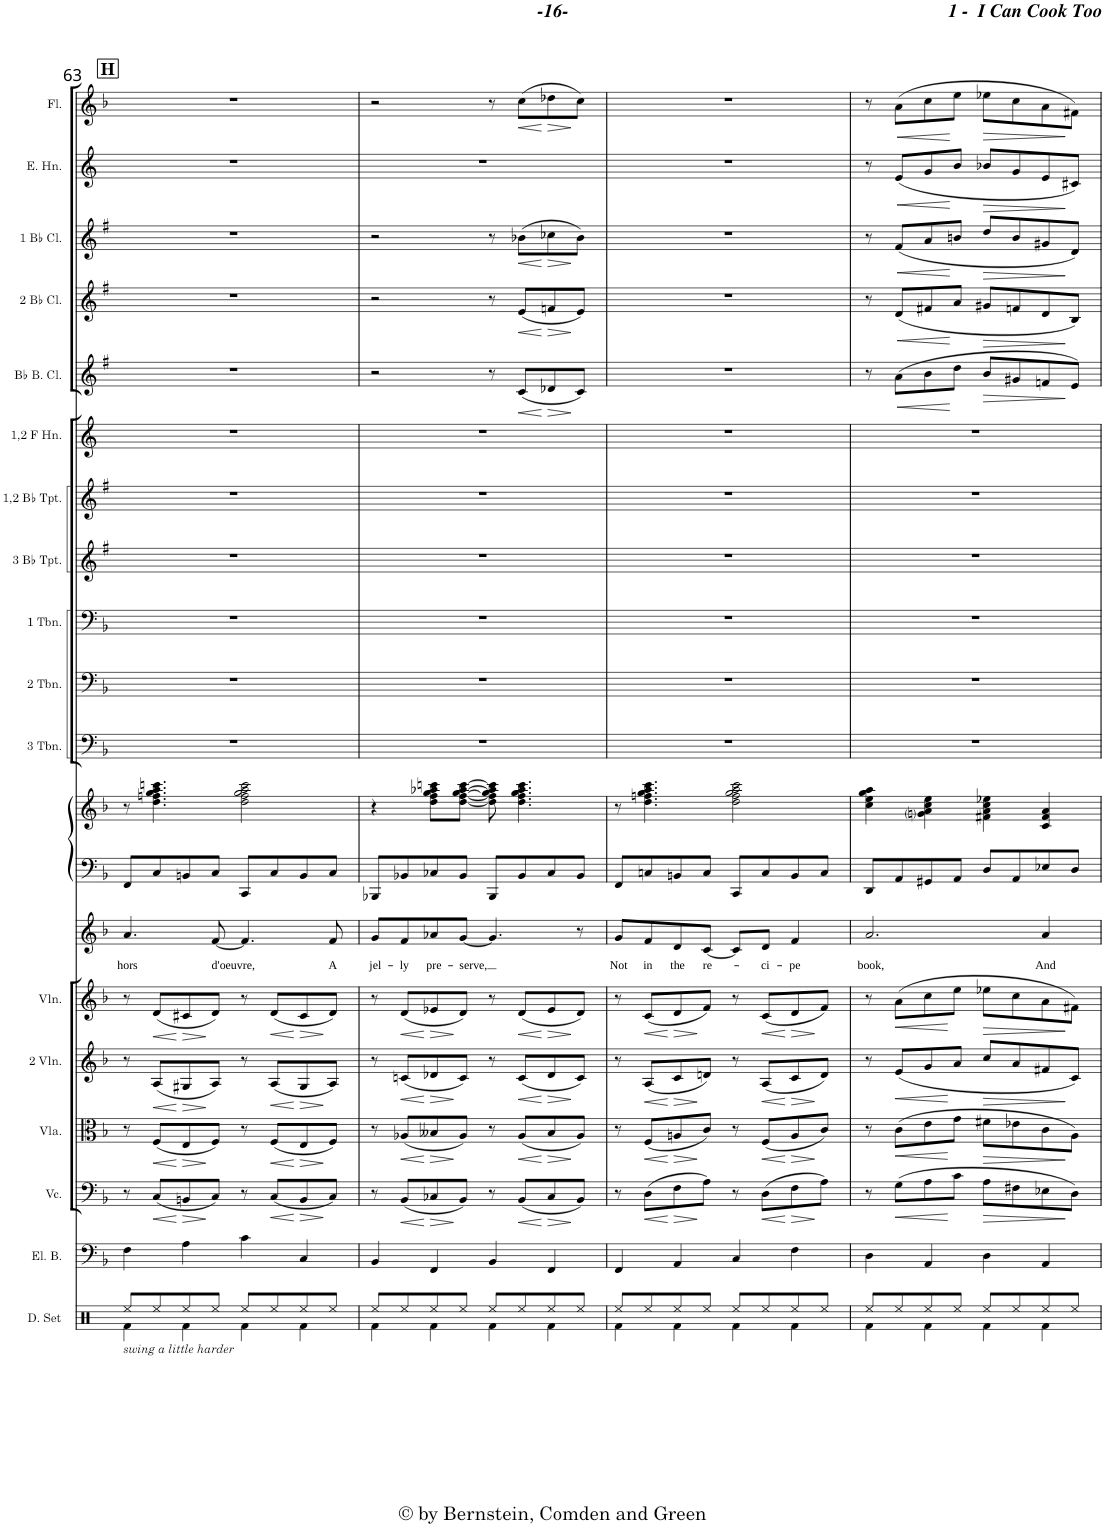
**kern	**kern	**kern	**dynam	**kern	**dynam	**kern	**dynam	**kern	**dynam	**kern	**text	**kern	**kern	**kern	**kern	**kern	**kern	**kern	**kern	**kern	**dynam	**kern	**dynam	**kern	**dynam	**kern	**dynam	**kern	**dynam
*part19	*part18	*part17	*part17	*part16	*part16	*part15	*part15	*part14	*part14	*part13	*part13	*part12	*part12	*part11	*part10	*part9	*part8	*part7	*part6	*part5	*part5	*part4	*part4	*part3	*part3	*part2	*part2	*part1	*part1
*staff20	*staff19	*staff18	*staff18	*staff17	*staff17	*staff16	*staff16	*staff15	*staff15	*staff14	*staff14	*staff13	*staff12	*staff11	*staff10	*staff9	*staff8	*staff7	*staff6	*staff5	*staff5	*staff4	*staff4	*staff3	*staff3	*staff2	*staff2	*staff1	*staff1
*I"Drumset	*I"Electric Bass	*I"Violoncello	*	*I"Viola	*	*I"2 Violin	*	*I"Violin	*	*I"Voice	*	*I"Piano	*	*I"3 Trombone	*I"2 Trombone	*I"1 Trombone	*I"3 Bb Trumpet	*I"1,2 Bb Trumpet	*I"1,2 Horn in F	*I"Bb Bass Clarinet	*	*I"2 Bb Clarinet	*	*I"1 Bb Clarinet	*	*I"English Horn	*	*I"Flute	*
*I'D. Set	*I'El. B.	*I'Vc.	*	*I'Vla.	*	*I'2 Vln.	*	*I'Vln.	*	*	*	*I'Pno	*	*I'3 Tbn.	*I'2 Tbn.	*I'1 Tbn.	*I'3 Bb Tpt.	*I'1,2 Bb Tpt.	*	*I'Bb B. Cl.	*	*I'2 Bb Cl.	*	*I'1 Bb Cl.	*	*I'E. Hn.	*	*I'Fl.	*
!!LO:PB:g=z
*clefX	*clefF4	*clefF4	*	*clefC3	*	*clefG2	*	*clefG2	*	*clefG2	*	*clefF4	*clefG2	*clefF4	*clefF4	*clefF4	*clefG2	*clefG2	*clefG2	*clefG2	*	*clefG2	*	*clefG2	*	*clefG2	*	*clefG2	*
*	*Trd7c12	*	*	*	*	*	*	*	*	*	*	*	*	*	*	*	*Trd1c2	*Trd1c2	*Trd4c7	*Trd8c14	*	*Trd1c2	*	*Trd1c2	*	*Trd4c7	*	*	*
*k[]	*k[b-]	*k[b-]	*	*k[b-]	*	*k[b-]	*	*k[b-]	*	*k[b-]	*	*k[b-]	*k[b-]	*k[b-]	*k[b-]	*k[b-]	*k[f#]	*k[f#]	*k[]	*k[f#]	*	*k[f#]	*	*k[f#]	*	*k[]	*	*k[b-]	*
*M2/2	*M2/2	*M2/2	*	*M2/2	*	*M2/2	*	*M2/2	*	*M2/2	*	*M2/2	*M2/2	*M2/2	*M2/2	*M2/2	*M2/2	*M2/2	*M2/2	*M2/2	*	*M2/2	*	*M2/2	*	*M2/2	*	*M2/2	*
*met(c|)	*met(c|)	*met(c|)	*	*met(c|)	*	*met(c|)	*	*met(c|)	*	*met(c|)	*	*met(c|)	*met(c|)	*met(c|)	*met(c|)	*met(c|)	*met(c|)	*met(c|)	*met(c|)	*met(c|)	*	*met(c|)	*	*met(c|)	*	*met(c|)	*	*met(c|)	*
!!LO:REH:place=s1:a:B:fs=14:t=H
=63	=63	=63	=63	=63	=63	=63	=63	=63	=63	=63	=63	=63	=63	=63	=63	=63	=63	=63	=63	=63	=63	=63	=63	=63	=63	=63	=63	=63	=63
*^	*	*	*	*	*	*	*	*	*	*	*	*	*	*	*	*	*	*	*	*	*	*	*	*	*	*	*	*	*
!LO:TX:b:i:t=swing a little harder	!	!	!	!	!	!	!	!	!	!	!	!	!	!	!	!	!	!	!	!	!	!	!	!	!	!	!	!	!	!
!	!	!	!	!	!	!	!	!	!	!	!	!LO:LY:b	!	!	!	!	!	!	!	!	!	!	!	!	!	!	!	!	!	!
8Ree/L	4Rf\	4F\	8r	.	8r	.	8r	.	8r	.	4.a/	hors	8FF/L	8r	1r	1r	1r	1r	1r	1r	1r	.	1r	.	1r	.	1r	.	1r	.
!	!	!	!	!LO:HP:b	!	!LO:HP:b	!	!LO:HP:b	!	!LO:HP:b	!	!	!	!	!	!	!	!	!	!	!	!	!	!	!	!	!	!	!	!
8Ree/	.	.	(8C/L	<	(8F/L	<	(8A/L	<	(8d/L	<	.	.	8C/	4.dd\ 4.ffn\ 4.gg\ 4.aa\ 4.cccn\	.	.	.	.	.	.	.	.	.	.	.	.	.	.	.	.
!	!	!	!	!LO:HP:n=1:b	!	!LO:HP:n=1:b	!	!LO:HP:n=1:b	!	!LO:HP:n=1:b	!	!	!	!	!	!	!	!	!	!	!	!	!	!	!	!	!	!	!	!
8Ree/	4Rf\	4A\	8BBn/	[ >	8E/	[ >	8G#X/	[ >	8c#X/	[ >	.	.	8BBn/	.	.	.	.	.	.	.	.	.	.	.	.	.	.	.	.	.
!	!	!	!	!	!	!	!	!	!	!	!	!LO:LY:b	!	!	!	!	!	!	!	!	!	!	!	!	!	!	!	!	!	!
8Ree/J	.	.	8C/J)	]	8F/J)	]	8A/J)	]	8d/J)	]	[8f/	d'oeuvre,	8C/J	.	.	.	.	.	.	.	.	.	.	.	.	.	.	.	.	.
8Ree/L	4Rf\	4c\	8r	.	8r	.	8r	.	8r	.	4.f/]	.	8CC/L	2dd\ 2ff\ 2gg\ 2aa\ 2ccc\	.	.	.	.	.	.	.	.	.	.	.	.	.	.	.	.
!	!	!	!	!LO:HP:b	!	!LO:HP:b	!	!LO:HP:b	!	!LO:HP:b	!	!	!	!	!	!	!	!	!	!	!	!	!	!	!	!	!	!	!	!
8Ree/	.	.	(8C/L	<	(8F/L	<	(8A/L	<	(8d/L	<	.	.	8C/	.	.	.	.	.	.	.	.	.	.	.	.	.	.	.	.	.
!	!	!	!	!LO:HP:n=1:b	!	!LO:HP:n=1:b	!	!LO:HP:n=1:b	!	!LO:HP:n=1:b	!	!	!	!	!	!	!	!	!	!	!	!	!	!	!	!	!	!	!	!
8Ree/	4Rf\	4C/	8BB/	[ >	8E/	[ >	8G#/	[ >	8c#/	[ >	.	.	8BB/	.	.	.	.	.	.	.	.	.	.	.	.	.	.	.	.	.
!	!	!	!	!	!	!	!	!	!	!	!	!LO:LY:b	!	!	!	!	!	!	!	!	!	!	!	!	!	!	!	!	!	!
8Ree/J	.	.	8C/J)	]	8F/J)	]	8A/J)	]	8d/J)	]	8f/	A	8C/J	.	.	.	.	.	.	.	.	.	.	.	.	.	.	.	.	.
=64	=64	=64	=64	=64	=64	=64	=64	=64	=64	=64	=64	=64	=64	=64	=64	=64	=64	=64	=64	=64	=64	=64	=64	=64	=64	=64	=64	=64	=64	=64
!	!	!	!	!	!	!	!	!	!	!	!	!LO:LY:b	!	!	!	!	!	!	!	!	!	!	!	!	!	!	!	!	!	!
8Ree/L	4Rf\	4BB-/	8r	.	8r	.	8r	.	8r	.	8g/L	jel-	8BBB-X/L	4r	1r	1r	1r	1r	1r	1r	2r	.	2r	.	2r	.	1r	.	2r	.
!	!	!	!	!LO:HP:b	!	!LO:HP:b	!	!LO:HP:b	!	!LO:HP:b	!	!LO:LY:b	!	!	!	!	!	!	!	!	!	!	!	!	!	!	!	!	!	!
8Ree/	.	.	(8BB-/L	<	(8A-X/L	<	(8cn/L	<	(8d/L	<	8f/	-ly	8BB-X/	.	.	.	.	.	.	.	.	.	.	.	.	.	.	.	.	.
!	!	!	!	!LO:HP:n=1:b	!	!LO:HP:n=1:b	!	!LO:HP:n=1:b	!	!LO:HP:n=1:b	!	!LO:LY:b	!	!	!	!	!	!	!	!	!	!	!	!	!	!	!	!	!	!
8Ree/	4Rf\	4FF/	8C-X/	[ >	8B--X/	[ >	8d-X/	[ >	8e-X/	[ >	8a-X/	pre-	8C-X/	8dd\ 8ff\ 8gg\ 8aa-X\ 8cccn\L	.	.	.	.	.	.	.	.	.	.	.	.	.	.	.	.
!	!	!	!	!	!	!	!	!	!	!	!	!LO:LY:b	!	!	!	!	!	!	!	!	!	!	!	!	!	!	!	!	!	!
8Ree/J	.	.	8BB-/J)	]	8A-/J)	]	8c/J)	]	8d/J)	]	[8g/J	-serve,	8BB-/J	[8dd\ [8ff\ [8gg\ [8aa-\ [8ccc\J	.	.	.	.	.	.	.	.	.	.	.	.	.	.	.	.
8Ree/L	4Rf\	4BB-/	8r	.	8r	.	8r	.	8r	.	4.g/]	.	8BBB-/L	8dd\] 8ff\] 8gg\] 8aa-\] 8ccc\]	.	.	.	.	.	.	8r	.	8r	.	8r	.	.	.	8r	.
!	!	!	!	!LO:HP:b	!	!LO:HP:b	!	!LO:HP:b	!	!LO:HP:b	!	!	!	!	!	!	!	!	!	!	!	!LO:HP:b	!	!LO:HP:b	!	!LO:HP:b	!	!	!	!LO:HP:b
8Ree/	.	.	(8BB-/L	<	(8A-/L	<	(8c/L	<	(8d/L	<	.	.	8BB-/	4.dd\ 4.ff\ 4.gg\ 4.aa-\ 4.ccc\	.	.	.	.	.	.	(8c/L	<	(8e/L	<	(8b-X\L	<	.	.	(8cc\L	<
!	!	!	!	!LO:HP:n=1:b	!	!LO:HP:n=1:b	!	!LO:HP:n=1:b	!	!LO:HP:n=1:b	!	!	!	!	!	!	!	!	!	!	!	!LO:HP:n=1:b	!	!LO:HP:n=1:b	!	!LO:HP:n=1:b	!	!	!	!LO:HP:n=1:b
8Ree/	4Rf\	4FF/	8C-/	[ >	8B--/	[ >	8d-/	[ >	8e-/	[ >	.	.	8C-/	.	.	.	.	.	.	.	8d-X/	[ >	8fn/	[ >	8cc-X\	[ >	.	.	8dd-X\	[ >
8Ree/J	.	.	8BB-/J)	]	8A-/J)	]	8c/J)	]	8d/J)	]	8r	.	8BB-/J	.	.	.	.	.	.	.	8c/J)	]	8e/J)	]	8b-\J)	]	.	.	8cc\J)	]
=65	=65	=65	=65	=65	=65	=65	=65	=65	=65	=65	=65	=65	=65	=65	=65	=65	=65	=65	=65	=65	=65	=65	=65	=65	=65	=65	=65	=65	=65	=65
!	!	!	!	!	!	!	!	!	!	!	!	!LO:LY:b	!	!	!	!	!	!	!	!	!	!	!	!	!	!	!	!	!	!
8Ree/L	4Rf\	4FF/	8r	.	8r	.	8r	.	8r	.	8g/L	Not	8FF/L	8r	1r	1r	1r	1r	1r	1r	1r	.	1r	.	1r	.	1r	.	1r	.
!	!	!	!	!LO:HP:b	!	!LO:HP:b	!	!LO:HP:b	!	!LO:HP:b	!	!LO:LY:b	!	!	!	!	!	!	!	!	!	!	!	!	!	!	!	!	!	!
8Ree/	.	.	(8D\L	<	(8F/L	<	(8A/L	<	(8c/L	<	8f/	in	8Cn/	4.dd\ 4.ffn\ 4.gg\ 4.aa\ 4.ccc\	.	.	.	.	.	.	.	.	.	.	.	.	.	.	.	.
!	!	!	!	!LO:HP:n=1:b	!	!LO:HP:n=1:b	!	!LO:HP:n=1:b	!	!LO:HP:n=1:b	!	!LO:LY:b	!	!	!	!	!	!	!	!	!	!	!	!	!	!	!	!	!	!
8Ree/	4Rf\	4AA/	8F\	[ >	8An/	[ >	8c/	[ >	8d/	[ >	8d/	the	8BBn/	.	.	.	.	.	.	.	.	.	.	.	.	.	.	.	.	.
!	!	!	!	!	!	!	!	!	!	!	!	!LO:LY:b	!	!	!	!	!	!	!	!	!	!	!	!	!	!	!	!	!	!
8Ree/J	.	.	8A\J)	]	8c/J)	]	8dn/J)	]	8f/J)	]	[8c/J	re-	8C/J	.	.	.	.	.	.	.	.	.	.	.	.	.	.	.	.	.
8Ree/L	4Rf\	4C/	8r	.	8r	.	8r	.	8r	.	8c/L]	.	8CC/L	2dd\ 2ff\ 2gg\ 2aa\ 2ccc\	.	.	.	.	.	.	.	.	.	.	.	.	.	.	.	.
!	!	!	!	!LO:HP:b	!	!LO:HP:b	!	!LO:HP:b	!	!LO:HP:b	!	!LO:LY:b	!	!	!	!	!	!	!	!	!	!	!	!	!	!	!	!	!	!
8Ree/	.	.	(8D\L	<	(8F/L	<	(8A/L	<	(8c/L	<	8d/J	-ci-	8C/	.	.	.	.	.	.	.	.	.	.	.	.	.	.	.	.	.
!	!	!	!	!LO:HP:n=1:b	!	!LO:HP:n=1:b	!	!LO:HP:n=1:b	!	!LO:HP:n=1:b	!	!LO:LY:b	!	!	!	!	!	!	!	!	!	!	!	!	!	!	!	!	!	!
8Ree/	4Rf\	4F\	8F\	[ >	8A/	[ >	8c/	[ >	8d/	[ >	4f/	-pe	8BB/	.	.	.	.	.	.	.	.	.	.	.	.	.	.	.	.	.
8Ree/J	.	.	8A\J)	]	8c/J)	]	8d/J)	]	8f/J)	]	.	.	8C/J	.	.	.	.	.	.	.	.	.	.	.	.	.	.	.	.	.
=66	=66	=66	=66	=66	=66	=66	=66	=66	=66	=66	=66	=66	=66	=66	=66	=66	=66	=66	=66	=66	=66	=66	=66	=66	=66	=66	=66	=66	=66	=66
!	!	!	!	!	!	!	!	!	!	!	!	!LO:LY:b	!	!	!	!	!	!	!	!	!	!	!	!	!	!	!	!	!	!
8Ree/L	4Rf\	4D\	8r	.	8r	.	8r	.	8r	.	2.a/	book,	8DD/L	4cc\ 4ee\ 4gg\ 4aa\	1r	1r	1r	1r	1r	1r	8r	.	8r	.	8r	.	8r	.	8r	.
!	!	!	!	!LO:HP:b	!	!LO:HP:b	!	!LO:HP:b	!	!LO:HP:b	!	!	!	!	!	!	!	!	!	!	!	!LO:HP:b	!	!LO:HP:b	!	!LO:HP:b	!	!LO:HP:b	!	!LO:HP:b
8Ree/	.	.	(8G\L	<	(8c\L	<	(8e/L	<	(8a\L	<	.	.	8AA/	.	.	.	.	.	.	.	(8a\L	<	(8d/L	<	(8f#/L	<	(8e/L	<	(8a\L	<
8Ree/	4Rf\	4AA/	8A\	.	8e\	.	8g/	.	8cc\	.	.	.	8GG#X/	4gni\ 4a\ 4cc\ 4ee\	.	.	.	.	.	.	8b\	.	8f#X/	.	8a/	.	8g/	.	8cc\	.
8Ree/J	.	.	8c\J	[	8g\J	[	8a/J	[	8ee\J	[	.	.	8AA/J	.	.	.	.	.	.	.	8dd\J	[	8a/J	[	8bn/J	[	8b/J	[	8ee\J	[
!	!	!	!	!LO:HP:b	!	!LO:HP:b	!	!LO:HP:b	!	!LO:HP:b	!	!	!	!	!	!	!	!	!	!	!	!LO:HP:b	!	!LO:HP:b	!	!LO:HP:b	!	!LO:HP:b	!	!LO:HP:b
8Ree/L	4Rf\	4D\	8A\L	>	8f#X\L	>	8cc/L	>	8ee-X\L	>	.	.	8D/L	4f#X\ 4a\ 4cc\ 4ee-X\	.	.	.	.	.	.	8b/L	>	8g#X/L	>	8dd/L	>	8b-X/L	>	8ee-X\L	>
8Ree/	.	.	8F#X\	.	8e-X\	.	8a/	.	8cc\	.	.	.	8AA/	.	.	.	.	.	.	.	8g#X/	.	8fn/	.	8b/	.	8g/	.	8cc\	.
!	!	!	!	!	!	!	!	!	!	!	!	!LO:LY:b	!	!	!	!	!	!	!	!	!	!	!	!	!	!	!	!	!	!
8Ree/	4Rf\	4AA/	8E-X\	.	8c\	.	8f#X/	.	8a\	.	4a/	And	8E-X/	4c/ 4f#/ 4a/	.	.	.	.	.	.	8fn/	.	8d/	.	8g#X/	.	8e/	.	8a\	.
8Ree/J	.	.	8D\J)	]	8A\J)	]	8c/J)	]	8f#X\J)	]	.	.	8D/J	.	.	.	.	.	.	.	8e/J)	]	8B/J)	]	8d/J)	]	8c#X/J)	]	8f#X\J)	]
*v	*v	*	*	*	*	*	*	*	*	*	*	*	*	*	*	*	*	*	*	*	*	*	*	*	*	*	*	*	*	*
=	=	=	=	=	=	=	=	=	=	=	=	=	=	=	=	=	=	=	=	=	=	=	=	=	=	=	=	=	=
*-	*-	*-	*-	*-	*-	*-	*-	*-	*-	*-	*-	*-	*-	*-	*-	*-	*-	*-	*-	*-	*-	*-	*-	*-	*-	*-	*-	*-	*-
